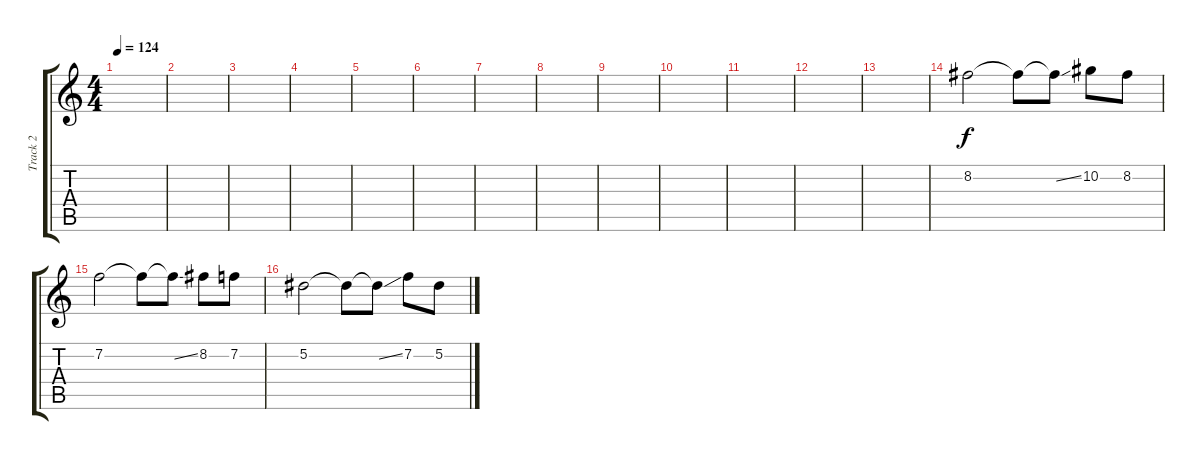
\track ("Track 2" "Track 2") {instrument electricguitarclean}
\staff {score tabs}
\tuning (Eb4 Bb3 Gb3 Db3 Ab2 Eb2) {hide}
\ts (4 4)
\tempo 124
\clef g2
\ks c
|
|
|
|
|
|
|
|
|
|
|
|
|
8.2.2{instrument distortionguitar} 8.2{t}.8 8.2{ss t}.8 10.2.8 8.2.8 |
7.2.2 7.2{t}.8 7.2{ss t}.8 8.2.8 7.2.8 |
5.2.2 5.2{t}.8 5.2{ss t}.8 7.2.8 5.2.8
